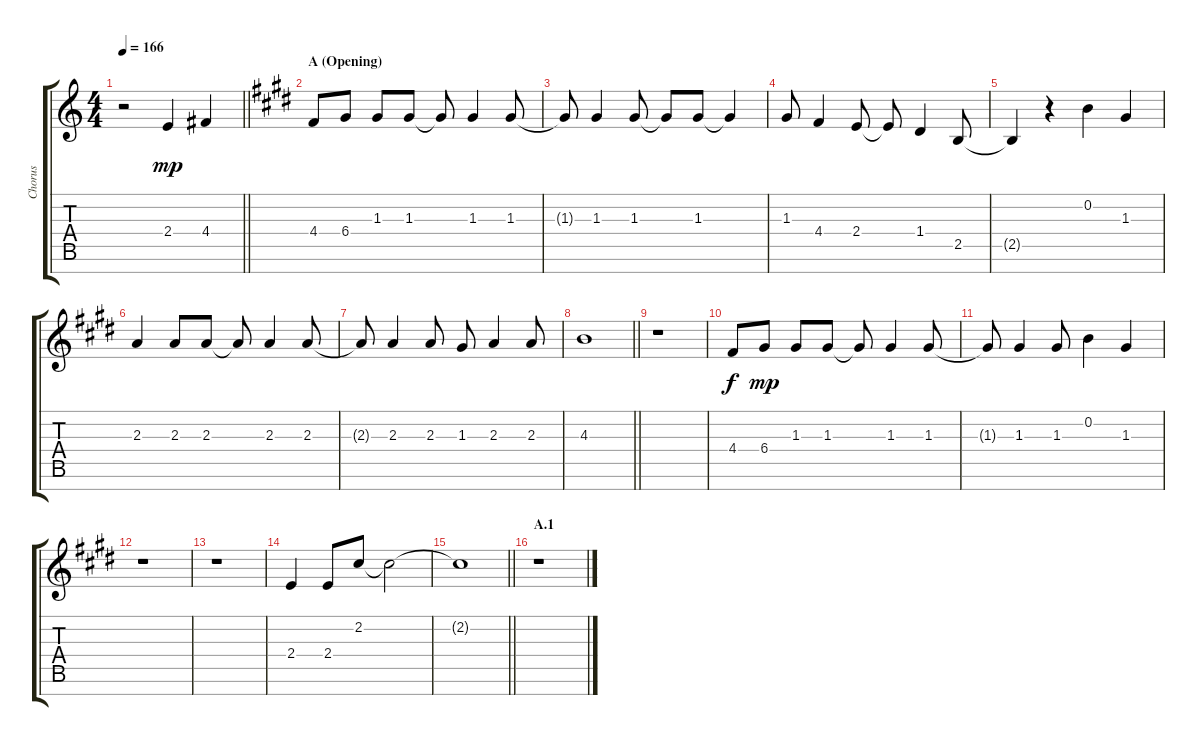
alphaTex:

\track ("Chorus" "Chorus") {instrument choiraahs}
\staff {score tabs}
\tuning (E5 B4 G4 D4 A3 C3 B2) {hide}
\ts (4 4)
\section ("" "")
\tempo 166
\clef g2
\barLineRight lightlight
\ks c
r.2{dy mp instrument choiraahs} 2.4.4 4.4.4 |
\section ("" "A (Opening)")
\ks e
4.4.8 6.4.8 1.3.8 1.3.8 1.3{t}.8 1.3.4 1.3.8 |
1.3{t}.8 1.3.4 1.3.8 1.3{t}.8 1.3.8 1.3{t}.4 |
1.3.8 4.4.4 2.4.8 2.4{t}.8 1.4.4 2.5.8 |
2.5{t}.4 r.4 0.2.4 1.3.4 |
2.3.4 2.3.8 2.3.8 2.3{t}.8 2.3.4 2.3.8 |
2.3{t}.8 2.3.4 2.3.8 1.3.8 2.3.4 2.3.8 |
\barLineRight lightlight
4.3.1 |
r.1 |
4.4.8{dy f} 6.4.8{dy mp} 1.3.8 1.3.8 1.3{t}.8 1.3.4 1.3.8 |
1.3{t}.8 1.3.4 1.3.8 0.2.4 1.3.4 |
r.1 |
r.1 |
2.4.4 2.4.8 2.2.8 2.2{t}.2 |
\barLineRight lightlight
2.2{t}.1 |
\section ("" "A.1")
r.1
